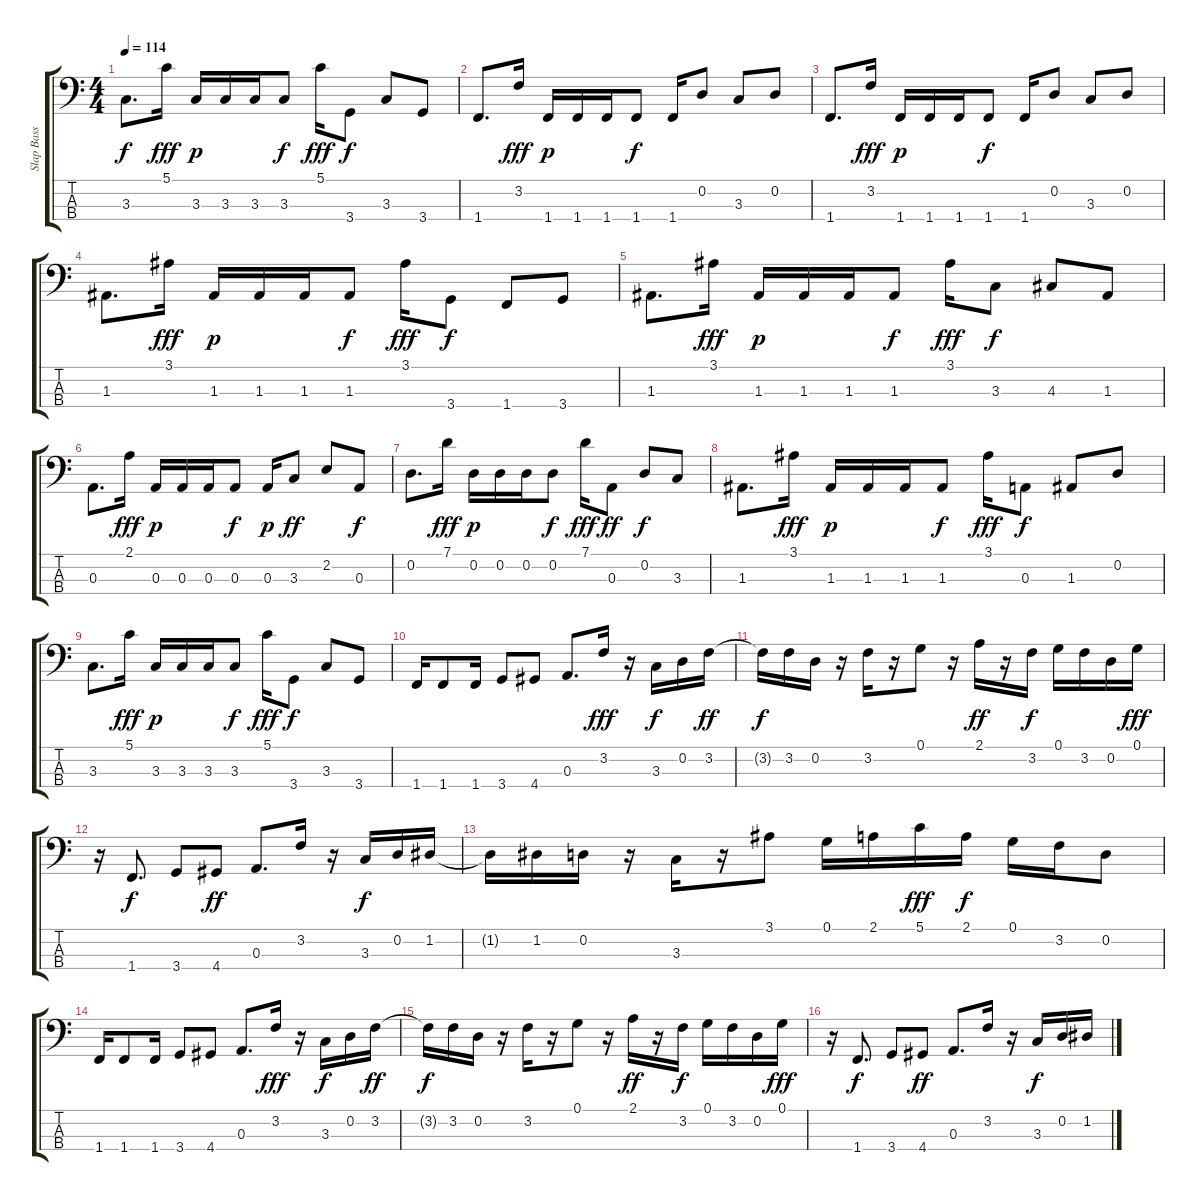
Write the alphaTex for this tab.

\track ("Slap Bass 1" "Slap Bass ") {instrument slapbass1}
\staff {score tabs}
\tuning (G2 D2 A1 E1) {hide}
\ts (4 4)
\tempo 114
\clef f4
\ks c
3.3.8{d dy f} 5.1.16{dy fff} 3.3.16{dy p} 3.3.16 3.3.16 3.3.8{dy f} 5.1.16{dy fff} 3.4.8{dy f} 3.3.8 3.4.8 |
1.4.8{d} 3.2.16{dy fff} 1.4.16{dy p} 1.4.16 1.4.16 1.4.8{dy f} 1.4.16 0.2.8 3.3.8 0.2.8 |
1.4.8{d} 3.2.16{dy fff} 1.4.16{dy p} 1.4.16 1.4.16 1.4.8{dy f} 1.4.16 0.2.8 3.3.8 0.2.8 |
1.3.8{d} 3.1.16{dy fff} 1.3.16{dy p} 1.3.16 1.3.16 1.3.8{dy f} 3.1.16{dy fff} 3.4.8{dy f} 1.4.8 3.4.8 |
1.3.8{d} 3.1.16{dy fff} 1.3.16{dy p} 1.3.16 1.3.16 1.3.8{dy f} 3.1.16{dy fff} 3.3.8{dy f} 4.3.8 1.3.8 |
0.3.8{d} 2.1.16{dy fff} 0.3.16{dy p} 0.3.16 0.3.16 0.3.8{dy f} 0.3.16{dy p} 3.3.8{dy ff} 2.2.8 0.3.8{dy f} |
0.2.8{d} 7.1.16{dy fff} 0.2.16{dy p} 0.2.16 0.2.16 0.2.8{dy f} 7.1.16{dy fff} 0.3.8{dy ff} 0.2.8{dy f} 3.3.8 |
1.3.8{d} 3.1.16{dy fff} 1.3.16{dy p} 1.3.16 1.3.16 1.3.8{dy f} 3.1.16{dy fff} 0.3.8{dy f} 1.3.8 0.2.8 |
3.3.8{d} 5.1.16{dy fff} 3.3.16{dy p} 3.3.16 3.3.16 3.3.8{dy f} 5.1.16{dy fff} 3.4.8{dy f} 3.3.8 3.4.8 |
1.4.16 1.4.8 1.4.16 3.4.8 4.4.8 0.3.8{d} 3.2.16{dy fff} r.16 3.3.16{dy f} 0.2.16 3.2.16{dy ff} |
3.2{t}.16{dy f} 3.2.16 0.2.16 r.16 3.2.16 r.16 0.1.8 r.16 2.1.16{dy ff} r.16 3.2.16{dy f} 0.1.16 3.2.16 0.2.16 0.1.16{dy fff} |
r.16 1.4.8{d dy f} 3.4.8 4.4.8{dy ff} 0.3.8{d} 3.2.16 r.16 3.3.16{dy f} 0.2.16 1.2.16 |
1.2{t}.16 1.2.16 0.2.16 r.16 3.3.16 r.16 3.1.8 0.1.16 2.1.16 5.1.16{dy fff} 2.1.16{dy f} 0.1.16 3.2.16 0.2.8 |
1.4.16 1.4.8 1.4.16 3.4.8 4.4.8 0.3.8{d} 3.2.16{dy fff} r.16 3.3.16{dy f} 0.2.16 3.2.16{dy ff} |
3.2{t}.16{dy f} 3.2.16 0.2.16 r.16 3.2.16 r.16 0.1.8 r.16 2.1.16{dy ff} r.16 3.2.16{dy f} 0.1.16 3.2.16 0.2.16 0.1.16{dy fff} |
r.16 1.4.8{d dy f} 3.4.8 4.4.8{dy ff} 0.3.8{d} 3.2.16 r.16 3.3.16{dy f} 0.2.16 1.2.16
